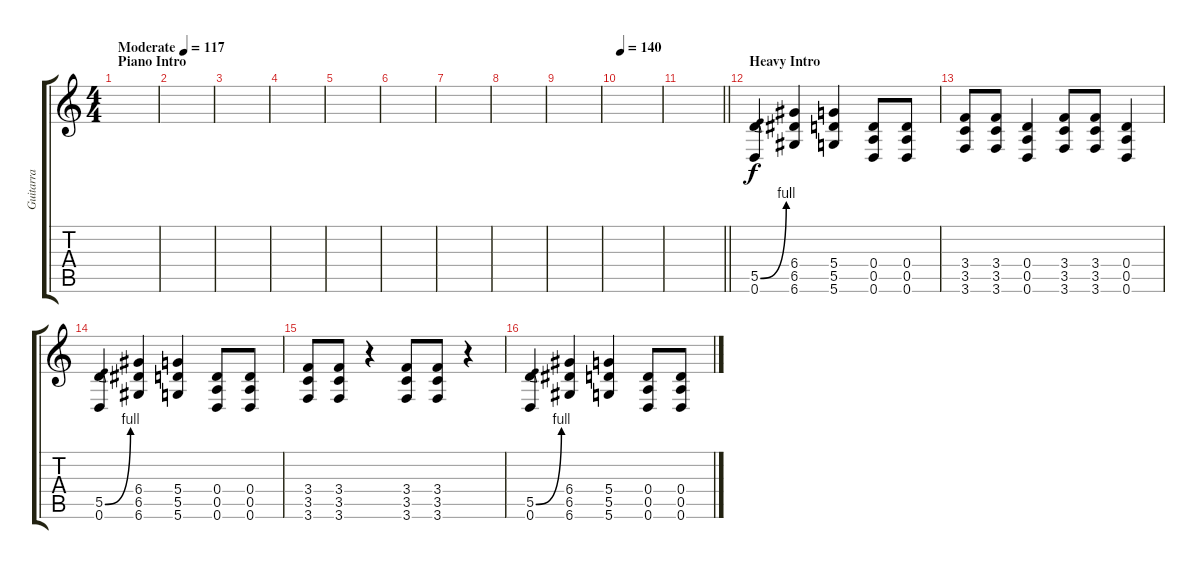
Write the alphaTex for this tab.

\track ("Guitarra" "Guitarra") {instrument distortionguitar}
\staff {score tabs}
\tuning (E4 B3 G3 D3 A2 D2) {hide}
\ts (4 4)
\section ("" "Piano Intro")
\tempo (117 "Moderate")
\clef g2
\ks c
|
|
|
|
|
|
|
|
|
\tempo 140
|
\barLineRight lightlight
|
\section ("" "Heavy Intro")
(5.5{be (bend 0 0 60 4)} 0.6).4 (6.4 6.5 6.6).4 (5.4 5.5 5.6).4 (0.4 0.5 0.6).8 (0.4 0.5 0.6).8 |
(3.4 3.5 3.6).8 (3.4 3.5 3.6).8 (0.4 0.5 0.6).4 (3.4 3.5 3.6).8 (3.4 3.5 3.6).8 (0.4 0.5 0.6).4 |
(5.5{be (bend 0 0 60 4)} 0.6).4 (6.4 6.5 6.6).4 (5.4 5.5 5.6).4 (0.4 0.5 0.6).8 (0.4 0.5 0.6).8 |
(3.4 3.5 3.6).8 (3.4 3.5 3.6).8 r.4 (3.4 3.5 3.6).8 (3.4 3.5 3.6).8 r.4 |
(5.5{be (bend 0 0 60 4)} 0.6).4 (6.4 6.5 6.6).4 (5.4 5.5 5.6).4 (0.4 0.5 0.6).8 (0.4 0.5 0.6).8
